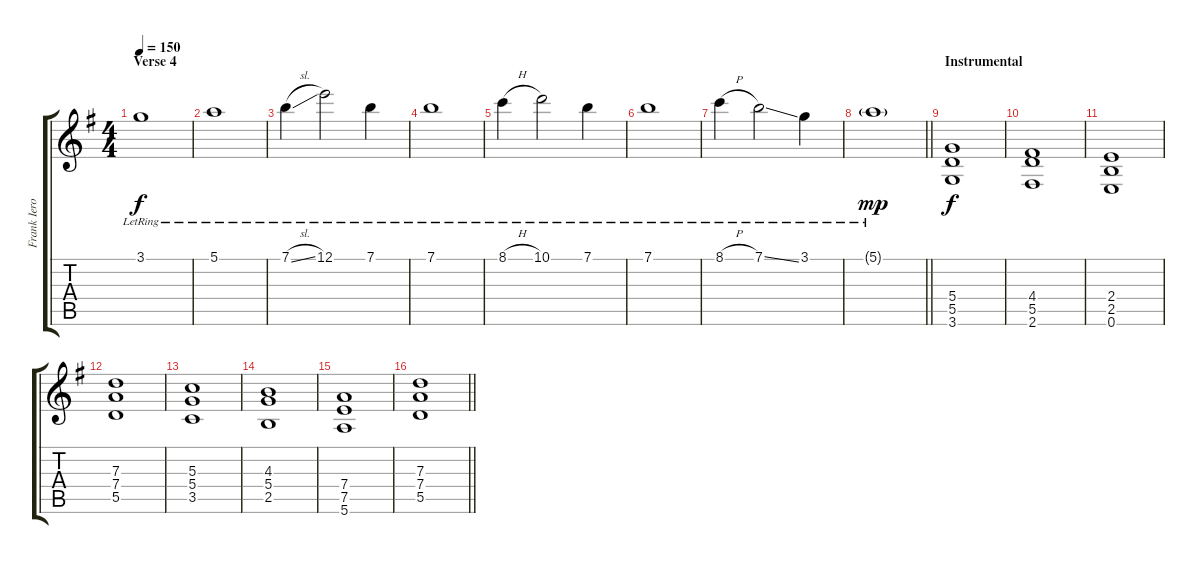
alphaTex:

\track ("Frank Iero Guitarra 2" "Frank Iero") {instrument distortionguitar}
\staff {score tabs}
\tuning (E4 B3 G3 D3 A2 E2) {hide}
\ts (4 4)
\section ("" "Verse 4")
\tempo 150
\clef g2
\ks eminor
3.1{lr}.1{dy f} |
5.1{lr}.1 |
7.1{sl lr}.4 12.1{lr}.2 7.1{lr}.4 |
7.1{lr}.1 |
8.1{h lr}.4 10.1{lr}.2 7.1{lr}.4 |
7.1{lr}.1 |
8.1{h lr}.4 7.1{ss lr}.2 3.1{lr}.4 |
\barLineRight lightlight
5.1{g lr}.1{dy mp} |
\section ("" "Instrumental")
(5.4 5.5 3.6).1{dy f instrument distortionguitar} |
(4.4 5.5 2.6).1 |
(2.4 2.5 0.6).1 |
(7.3 7.4 5.5).1 |
(5.3 5.4 3.5).1 |
(4.3 5.4 2.5).1 |
(7.4 7.5 5.6).1 |
\barLineRight lightlight
(7.3 7.4 5.5).1
